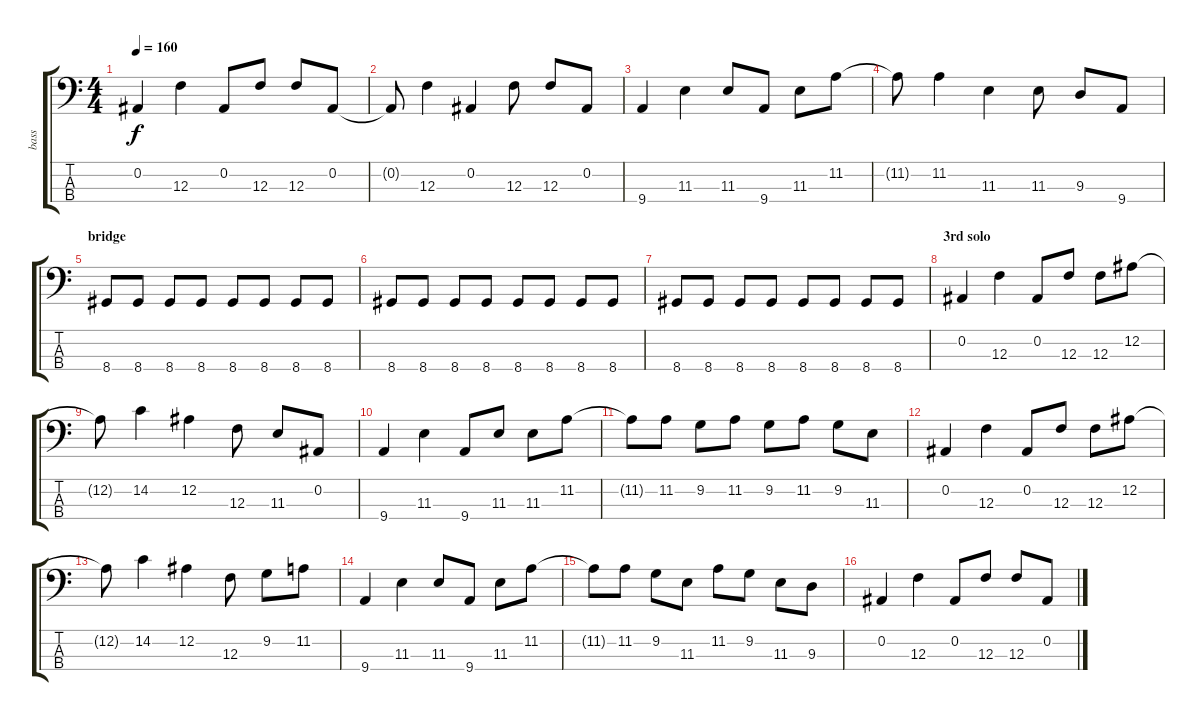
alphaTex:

\track ("bass" "bass") {instrument electricbasspick}
\staff {score tabs}
\tuning (Eb2 Bb1 F1 C1) {hide}
\ts (4 4)
\tempo 160
\clef f4
\ks c
0.2.4{dy f} 12.3.4 0.2.8 12.3.8 12.3.8 0.2.8 |
0.2{t}.8 12.3.4 0.2.4 12.3.8 12.3.8 0.2.8 |
9.4.4 11.3.4 11.3.8 9.4.8 11.3.8 11.2.8 |
11.2{t}.8 11.2.4 11.3.4 11.3.8 9.3.8 9.4.8 |
\section ("" "bridge")
8.4.8 8.4.8 8.4.8 8.4.8 8.4.8 8.4.8 8.4.8 8.4.8 |
8.4.8 8.4.8 8.4.8 8.4.8 8.4.8 8.4.8 8.4.8 8.4.8 |
8.4.8 8.4.8 8.4.8 8.4.8 8.4.8 8.4.8 8.4.8 8.4.8 |
\section ("" "3rd solo")
0.2.4 12.3.4 0.2.8 12.3.8 12.3.8 12.2.8 |
12.2{t}.8 14.2.4 12.2.4 12.3.8 11.3.8 0.2.8 |
9.4.4 11.3.4 9.4.8 11.3.8 11.3.8 11.2.8 |
11.2{t}.8 11.2.8 9.2.8 11.2.8 9.2.8 11.2.8 9.2.8 11.3.8 |
0.2.4 12.3.4 0.2.8 12.3.8 12.3.8 12.2.8 |
12.2{t}.8 14.2.4 12.2.4 12.3.8 9.2.8 11.2.8 |
9.4.4 11.3.4 11.3.8 9.4.8 11.3.8 11.2.8 |
11.2{t}.8 11.2.8 9.2.8 11.3.8 11.2.8 9.2.8 11.3.8 9.3.8 |
0.2.4 12.3.4 0.2.8 12.3.8 12.3.8 0.2.8
